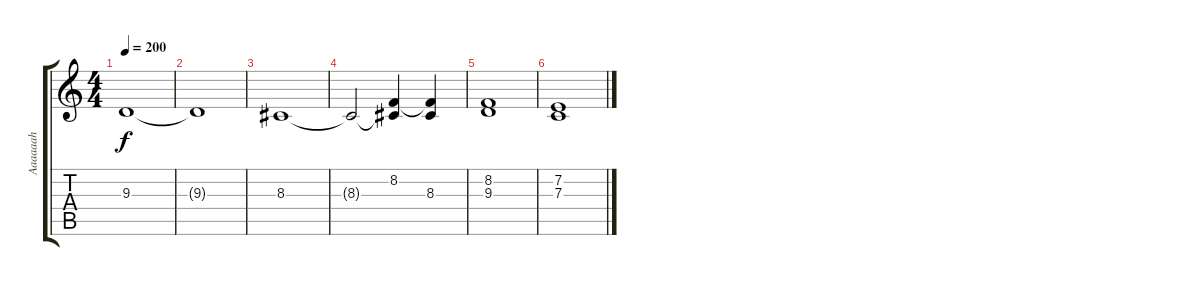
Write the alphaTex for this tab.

\track ("Aaaaaah" "Aaaaaah") {instrument choiraahs}
\staff {score tabs}
\tuning (D4 A3 F3 C3 G2 D2) {hide}
\ts (4 4)
\tempo 200
\clef g2
\ks c
9.3.1{dy f instrument choiraahs} |
9.3{t}.1 |
8.3.1 |
8.3{t}.2 (8.2 8.3{t}).4 (8.2{t} 8.3).4 |
(8.2 9.3).1 |
(7.2 7.3).1
